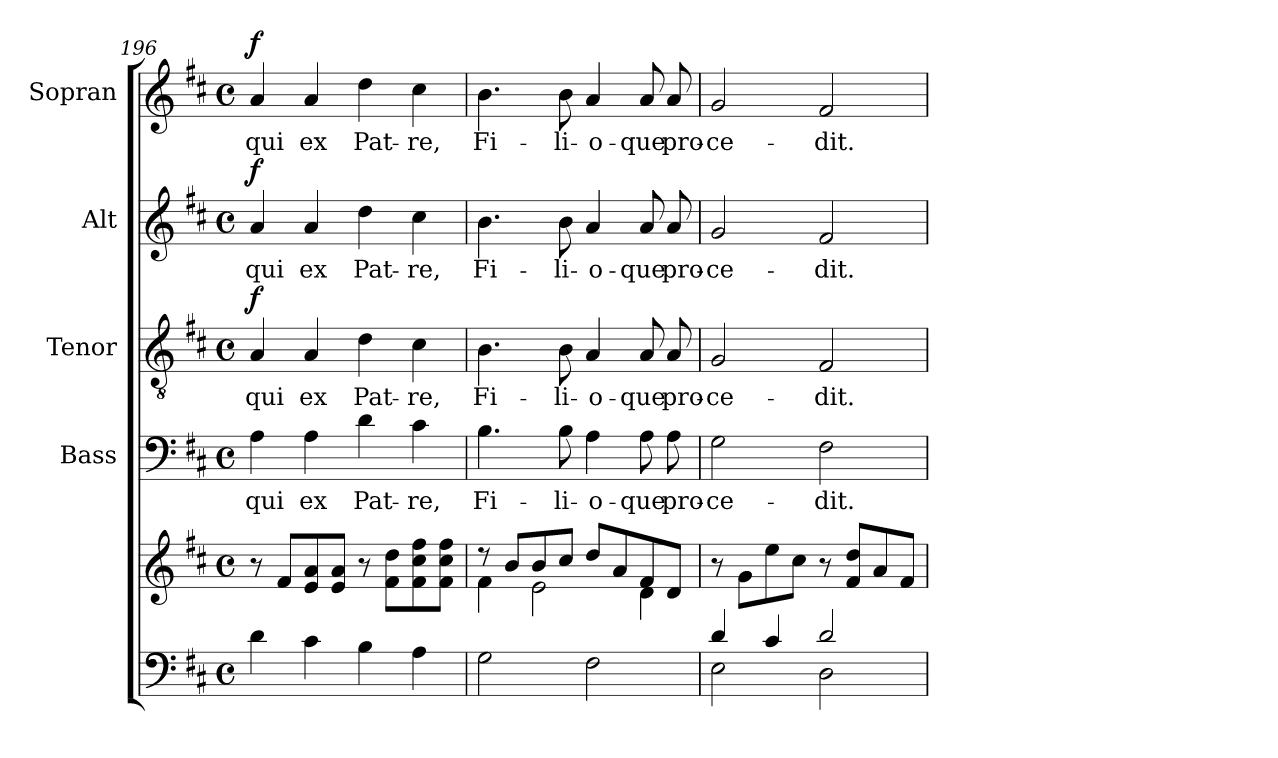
**kern	**kern	**kern	**text	**kern	**text	**dynam	**kern	**text	**dynam	**kern	**text	**dynam
*part5	*part5	*part4	*part4	*part3	*part3	*part3	*part2	*part2	*part2	*part1	*part1	*part1
*staff6	*staff5	*staff4	*staff4	*staff3	*staff3	*staff3	*staff2	*staff2	*staff2	*staff1	*staff1	*staff1
*	*	*I"Bass	*	*I"Tenor	*	*	*I"Alt	*	*	*I"Sopran	*	*
*	*	*I'B.	*	*I'T.	*	*	*I'A.	*	*	*I'S.	*	*
*clefF4	*clefG2	*clefF4	*	*clefGv2	*	*	*clefG2	*	*	*clefG2	*	*
*k[f#c#]	*k[f#c#]	*k[f#c#]	*	*k[f#c#]	*	*	*k[f#c#]	*	*	*k[f#c#]	*	*
*D:	*D:	*D:	*	*D:	*	*	*D:	*	*	*D:	*	*
*M4/4	*M4/4	*M4/4	*	*M4/4	*	*	*M4/4	*	*	*M4/4	*	*
*met(c)	*met(c)	*met(c)	*	*met(c)	*	*	*met(c)	*	*	*met(c)	*	*
=196	=196	=196	=196	=196	=196	=196	=196	=196	=196	=196	=196	=196
!	!	!	!LO:LY:b	!	!LO:LY:b	!LO:DY:a	!	!LO:LY:b	!LO:DY:a	!	!LO:LY:b	!LO:DY:a
4d\	8r	4A\	qui	4A/	qui	f	4a/	qui	f	4a/	qui	f
.	8f#/L	.	.	.	.	.	.	.	.	.	.	.
!	!	!	!LO:LY:b	!	!LO:LY:b	!	!	!LO:LY:b	!	!	!LO:LY:b	!
4c#\	8e/ 8a/	4A\	ex	4A/	ex	.	4a/	ex	.	4a/	ex	.
.	8e/ 8a/J	.	.	.	.	.	.	.	.	.	.	.
!	!	!	!LO:LY:b	!	!LO:LY:b	!	!	!LO:LY:b	!	!	!LO:LY:b	!
4B\	8r	4d\	Pat-	4d\	Pat-	.	4dd\	Pat-	.	4dd\	Pat-	.
.	8f#\ 8dd\L	.	.	.	.	.	.	.	.	.	.	.
!	!	!	!LO:LY:b	!	!LO:LY:b	!	!	!LO:LY:b	!	!	!LO:LY:b	!
4A\	8f#\ 8cc#\ 8ff#\	4c#\	-re,	4c#\	-re,	.	4cc#\	-re,	.	4cc#\	-re,	.
.	8f#\ 8cc#\ 8ff#\J	.	.	.	.	.	.	.	.	.	.	.
!!LO:LB:g=z
=197	=197	=197	=197	=197	=197	=197	=197	=197	=197	=197	=197	=197
*	*^	*	*	*	*	*	*	*	*	*	*	*
!	!	!	!	!LO:LY:b	!	!LO:LY:b	!	!	!LO:LY:b	!	!	!LO:LY:b	!
2G\	8rcc	4f#\	4.B\	Fi-	4.B\	Fi-	.	4.b\	Fi-	.	4.b\	Fi-	.
.	8b/L	.	.	.	.	.	.	.	.	.	.	.	.
.	8b/	2e\	.	.	.	.	.	.	.	.	.	.	.
!	!	!	!	!LO:LY:b	!	!LO:LY:b	!	!	!LO:LY:b	!	!	!LO:LY:b	!
.	8cc#/J	.	8B\	-li-	8B\	-li-	.	8b\	-li-	.	8b\	-li-	.
!	!	!	!	!LO:LY:b	!	!LO:LY:b	!	!	!LO:LY:b	!	!	!LO:LY:b	!
2F#\	8dd/L	.	4A\	-o-	4A/	-o-	.	4a/	-o-	.	4a/	-o-	.
.	8a/	.	.	.	.	.	.	.	.	.	.	.	.
!	!	!	!	!LO:LY:b	!	!LO:LY:b	!	!	!LO:LY:b	!	!	!LO:LY:b	!
.	8f#/	4d\	8A\	-que	8A/	-que	.	8a/	-que	.	8a/	-que	.
!	!	!	!	!LO:LY:b	!	!LO:LY:b	!	!	!LO:LY:b	!	!	!LO:LY:b	!
.	8d/J	.	8A\	pro-	8A/	pro-	.	8a/	pro-	.	8a/	pro-	.
*	*v	*v	*	*	*	*	*	*	*	*	*	*	*
=198	=198	=198	=198	=198	=198	=198	=198	=198	=198	=198	=198	=198
*^	*	*	*	*	*	*	*	*	*	*	*	*
!	!	!	!	!LO:LY:b	!	!LO:LY:b	!	!	!LO:LY:b	!	!	!LO:LY:b	!
4d/	2E\	8r	2G\	-ce-	2G/	-ce-	.	2g/	-ce-	.	2g/	-ce-	.
.	.	8g\L	.	.	.	.	.	.	.	.	.	.	.
4c#/	.	8ee\	.	.	.	.	.	.	.	.	.	.	.
.	.	8cc#\J	.	.	.	.	.	.	.	.	.	.	.
!	!	!	!	!LO:LY:b	!	!LO:LY:b	!	!	!LO:LY:b	!	!	!LO:LY:b	!
2d/	2D\	8r	2F#\	-dit.	2F#/	-dit.	.	2f#/	-dit.	.	2f#/	-dit.	.
.	.	8f#/ 8dd/L	.	.	.	.	.	.	.	.	.	.	.
.	.	8a/	.	.	.	.	.	.	.	.	.	.	.
.	.	8f#/J	.	.	.	.	.	.	.	.	.	.	.
*v	*v	*	*	*	*	*	*	*	*	*	*	*	*
=	=	=	=	=	=	=	=	=	=	=	=	=
*-	*-	*-	*-	*-	*-	*-	*-	*-	*-	*-	*-	*-
